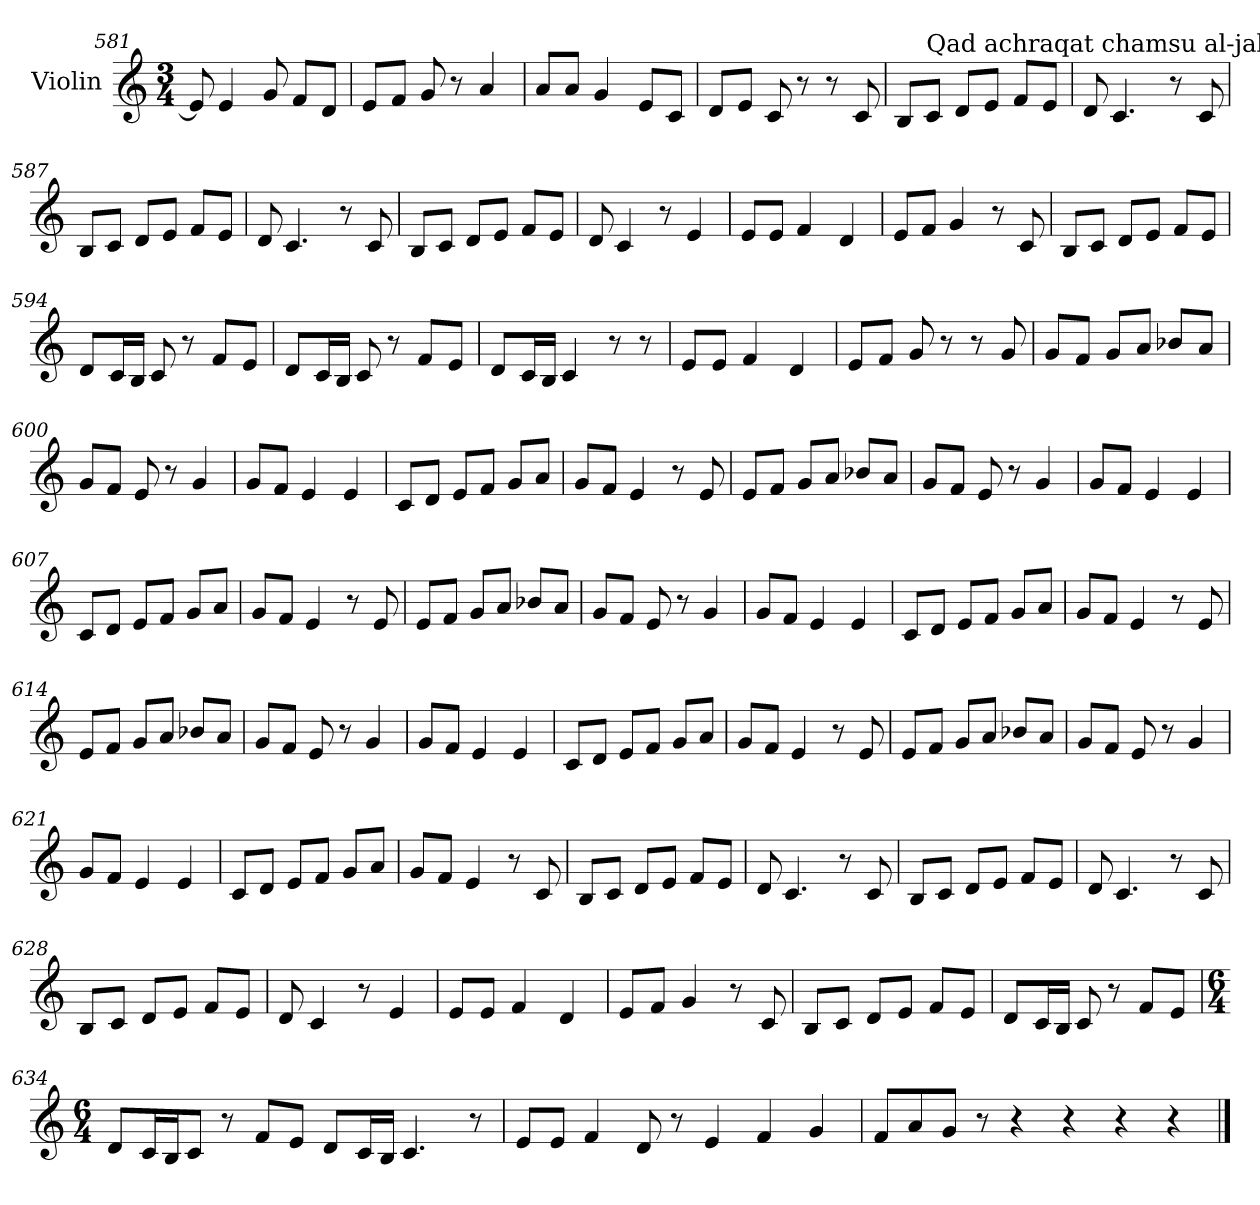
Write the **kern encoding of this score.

**kern
*part1
*staff1
*I"Violin
*clefG2
*k[]
*M3/4
=581
8e/]
4e/
8g/
8f/L
8d/J
=582
8e/L
8f/J
8g/
8r
4a/
=583
8a/L
8a/J
4g/
8e/L
8c/J
=584
8d/L
8e/J
8c/
8r
8r
8c/
!!LO:LB:g=z
=585
*MM120
8B/L
!LO:TX:a:t=Qad achraqat chamsu al-jabin
8c/J
8d/L
8e/J
8f/L
8e/J
=586
8d/
4.c/
8r
8c/
=587
8B/L
8c/J
8d/L
8e/J
8f/L
8e/J
!!LO:LB:g=z
=588
8d/
4.c/
8r
8c/
=589
8B/L
8c/J
8d/L
8e/J
8f/L
8e/J
=590
8d/
4c/
8r
4e/
=591
8e/L
8e/J
4f/
4d/
=592
8e/L
8f/J
4g/
8r
8c/
=593
8B/L
8c/J
8d/L
8e/J
8f/L
8e/J
!!LO:LB:g=z
=594
8d/L
16c/L
16B/JJ
8c/
8r
8f/L
8e/J
=595
8d/L
16c/L
16B/JJ
8c/
8r
8f/L
8e/J
=596
8d/L
16c/L
16B/JJ
4c/
8r
8r
=597
8e/L
8e/J
4f/
4d/
=598
8e/L
8f/J
8g/
8r
8r
8g/
!!LO:LB:g=z
=599
8g/L
8f/J
8g/L
8a/J
8b-X/L
8a/J
=600
8g/L
8f/J
8e/
8r
4g/
=601
8g/L
8f/J
4e/
4e/
=602
8c/L
8d/J
8e/L
8f/J
8g/L
8a/J
=603
8g/L
8f/J
4e/
8r
8e/
=604
8e/L
8f/J
8g/L
8a/J
8b-X/L
8a/J
!!LO:LB:g=z
=605
8g/L
8f/J
8e/
8r
4g/
=606
8g/L
8f/J
4e/
4e/
=607
8c/L
8d/J
8e/L
8f/J
8g/L
8a/J
=608
8g/L
8f/J
4e/
8r
8e/
=609
8e/L
8f/J
8g/L
8a/J
8b-X/L
8a/J
=610
8g/L
8f/J
8e/
8r
4g/
!!LO:LB:g=z
=611
8g/L
8f/J
4e/
4e/
=612
8c/L
8d/J
8e/L
8f/J
8g/L
8a/J
=613
8g/L
8f/J
4e/
8r
8e/
=614
8e/L
8f/J
8g/L
8a/J
8b-X/L
8a/J
=615
8g/L
8f/J
8e/
8r
4g/
=616
8g/L
8f/J
4e/
4e/
!!LO:LB:g=z
=617
8c/L
8d/J
8e/L
8f/J
8g/L
8a/J
=618
8g/L
8f/J
4e/
8r
8e/
=619
8e/L
8f/J
8g/L
8a/J
8b-X/L
8a/J
=620
8g/L
8f/J
8e/
8r
4g/
=621
8g/L
8f/J
4e/
4e/
=622
8c/L
8d/J
8e/L
8f/J
8g/L
8a/J
!!LO:PB:g=z
=623
8g/L
8f/J
4e/
8r
8c/
=624
8B/L
8c/J
8d/L
8e/J
8f/L
8e/J
=625
8d/
4.c/
8r
8c/
=626
8B/L
8c/J
8d/L
8e/J
8f/L
8e/J
=627
8d/
4.c/
8r
8c/
=628
8B/L
8c/J
8d/L
8e/J
8f/L
8e/J
!!LO:LB:g=z
=629
8d/
4c/
8r
4e/
=630
8e/L
8e/J
4f/
4d/
=631
8e/L
8f/J
4g/
8r
8c/
=632
8B/L
8c/J
8d/L
8e/J
8f/L
8e/J
=633
8d/L
16c/L
16B/JJ
8c/
8r
8f/L
8e/J
!!LO:LB:g=z
=634
*M6/4
*MM60
8d/L
16c/L
16B/J
8c/J
8r
8f/L
8e/J
8d/L
16c/L
16B/JJ
4.c/
8r
=635
8e/L
8e/J
4f/
8d/
8r
4e/
4f/
4g/
=636
8f/L
8a/
8g/J
8r
4r
4r
4r
4r
==
*-
